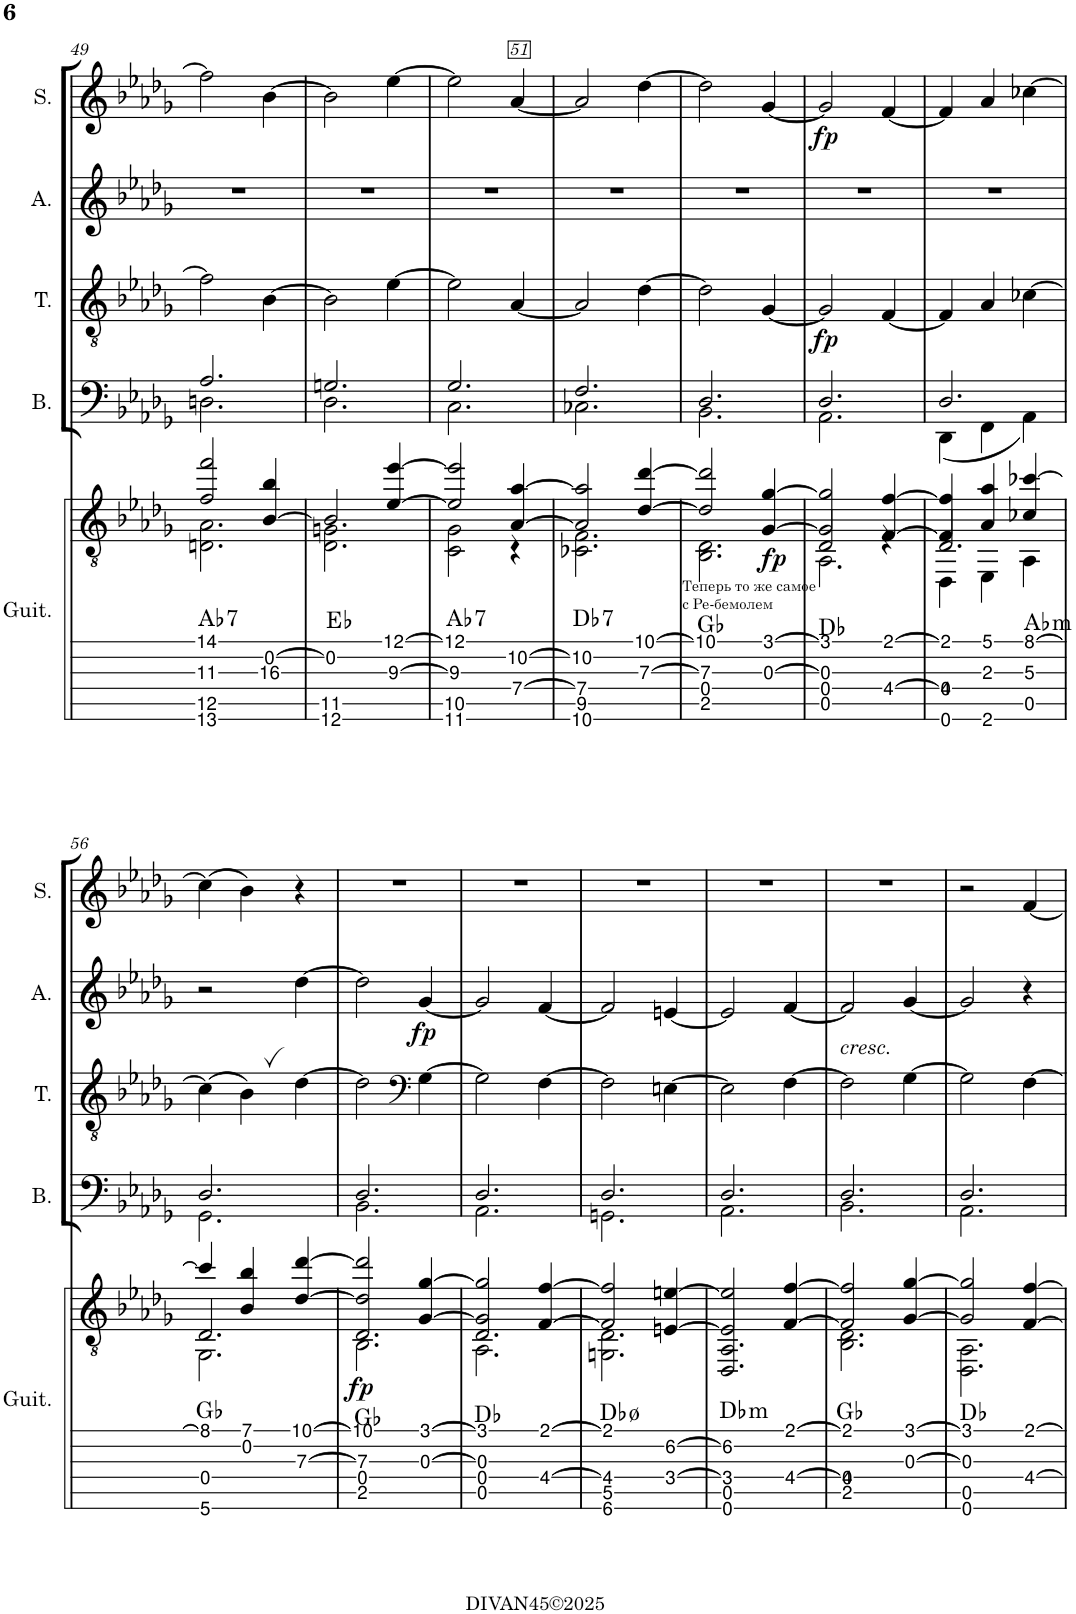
**kern	**kern	**dynam	**harte	**kern	**kern	**dynam	**kern	**dynam	**kern	**dynam
*part5	*part5	*part5	*part5	*part4	*part3	*part3	*part2	*part2	*part1	*part1
*staff6	*staff5	*staff5/6	*	*staff4	*staff3	*staff3	*staff2	*staff2	*staff1	*staff1
*I"Guitar D in Eb	*	*	*	*I"Bass	*I"Tenor	*	*I"Alto	*	*I"Soprano	*
*I'Guit.	*	*	*	*I'B.	*I'T.	*	*I'A.	*	*I'S.	*
!!LO:PB:g=z
*	*clefGv2	*	*	*clefF4	*clefGv2	*	*clefG2	*	*clefG2	*
*k[b-e-a-d-g-]	*k[b-e-a-d-g-]	*	*	*k[b-e-a-d-g-]	*k[b-e-a-d-g-]	*	*k[b-e-a-d-g-]	*	*k[b-e-a-d-g-]	*
*M3/4	*M3/4	*	*	*M3/4	*M3/4	*	*M3/4	*	*M3/4	*
=49	=49	=49	=49	=49	=49	=49	=49	=49	=49	=49
*^	*^	*	*	*^	*	*	*	*	*	*
!	!	!	!	!	!LO:H:kt=7	!	!	!	!	!	!	!	!
2f 2ff	2.Dn 2.A-	2f/ 2ff/	2.Dn\ 2.A-\	.	Ab:7	2.A-/	2.Dn\	2f\]	.	2.r	.	2ff\]	.
4b- [4B-	.	[4B-/ 4b-/	.	.	.	.	.	[4B-\	.	.	.	[4b-\	.
=50	=50	=50	=50	=50	=50	=50	=50	=50	=50	=50	=50	=50	=50
2B-]	2.D- 2.Gn	2B-/]	2.D-\ 2.Gn\	.	Eb:maj	2.Gn/	2.D-\	2B-\]	.	2.r	.	2b-\]	.
[4e- [4ee-	.	[4e-/ [4ee-/	.	.	.	.	.	[4e-\	.	.	.	[4ee-\	.
=51	=51	=51	=51	=51	=51	=51	=51	=51	=51	=51	=51	=51	=51
!	!	!	!	!	!LO:H:kt=7	!	!	!	!	!	!	!	!
2e-] 2ee-]	2C 2G-	2e-/] 2ee-/]	2C\ 2G-\	.	Ab:7	2.G-/	2.C\	2e-\]	.	2.r	.	2ee-\]	.
!	!	!	!	!	!	!	!	!	!	!	!	!LO:TX:a:i:t=51	!
[4A- [4a-	4r	[4A-/ [4a-/	4r	.	.	.	.	[4A-/	.	.	.	[4a-/	.
=52	=52	=52	=52	=52	=52	=52	=52	=52	=52	=52	=52	=52	=52
!	!	!	!	!	!LO:H:kt=7	!	!	!	!	!	!	!	!
2A-] 2a-]	2.C-X 2.F	2A-/] 2a-/]	2.C-X\ 2.F\	.	Db:7	2.F/	2.C-X\	2A-/]	.	2.r	.	2a-/]	.
[4d- [4dd-	.	[4d-/ [4dd-/	.	.	.	.	.	[4d-\	.	.	.	[4dd-\	.
=53	=53	=53	=53	=53	=53	=53	=53	=53	=53	=53	=53	=53	=53
!	!	!LO:TX:b:t=Теперь то же самое	!	!	!	!	!	!	!	!	!	!	!
!	!	!LO:TX:b:t=с Ре-бемолем	!	!	!	!	!	!	!	!	!	!	!
2d-] 2dd-]	2.BB- 2.D-	2d-/] 2dd-/]	2.BB-\ 2.D-\	.	Gb:maj	2.D-/	2.BB-\	2d-\]	.	2.r	.	2dd-\]	.
!	!	!	!	!LO:DY:b	!	!	!	!	!	!	!	!	!
[4G- [4g-	.	[4G-/ [4g-/	.	fp	.	.	.	[4G-/	.	.	.	[4g-/	.
=54	=54	=54	=54	=54	=54	=54	=54	=54	=54	=54	=54	=54	=54
*	*^	*	*^	*	*	*	*	*	*	*	*	*	*
!	!	!	!	!	!	!	!	!	!	!	!LO:DY:b	!	!	!	!LO:DY:b
2G-] 2g-]	2D-	2.AA-	2G-/] 2g-/]	2D-/	2.AA-\	.	Db:maj	2.D-/	2.AA-\	2G-/]	fp	2.r	.	2g-/]	fp
[4F [4f	4r	.	[4F/ [4f/	4r	.	.	.	.	.	[4F/	.	.	.	[4f/	.
=55	=55	=55	=55	=55	=55	=55	=55	=55	=55	=55	=55	=55	=55	=55	=55
4F] 4f]	2.D-	4DD-	4F/] 4f/]	2.D-/	4DD-\	.	.	2.D-/	(4DD-\	4F/]	.	2.r	.	4f/]	.
4A- 4a-	.	4EE-	4A-/ 4a-/	.	4EE-\	.	.	.	4FF\	4A-/	.	.	.	4a-/	.
!	!	!	!	!	!	!	!LO:H:kt=m	!	!	!	!	!	!	!	!
4c-X [4cc-X	.	4AA-	4c-X/ [4cc-X/	.	4AA-\	.	Ab:min	.	4AA-\)	[4c-X\	.	.	.	[4cc-X\	.
!!LO:LB:g=z
=56	=56	=56	=56	=56	=56	=56	=56	=56	=56	=56	=56	=56	=56	=56	=56
4cc-]	2.D-	2.GG-	4cc-/]	2.D-/	2.GG-\	.	Gb:maj	2.D-/	2.GG-\	(4c-\]	.	2r	.	(4cc-\]	.
4B- 4b-	.	.	4B-/ 4b-/	.	.	.	.	.	.	4B-,\)	.	.	.	4b-\)	.
[4d- [4dd-	.	.	[4d-/ [4dd-/	.	.	.	.	.	.	[4d-\	.	[4dd-\	.	4r	.
=57	=57	=57	=57	=57	=57	=57	=57	=57	=57	=57	=57	=57	=57	=57	=57
!	!	!	!	!	!	!LO:DY:b	!	!	!	!	!	!	!	!	!
2d-] 2dd-]	2.D-	2.BB-	2d-/] 2dd-/]	2.D-/	2.BB-\	fp	Gb:maj	2.D-/	2.BB-\	2d-\]	.	2dd-\]	.	2.r	.
*	*	*	*	*	*	*	*	*	*	*clefF4	*	*	*	*	*
!	!	!	!	!	!	!	!	!	!	!	!	!	!LO:DY:b	!	!
[4G- [4g-	.	.	[4G-/ [4g-/	.	.	.	.	.	.	[4G-\	.	[4g-/	fp	.	.
=58	=58	=58	=58	=58	=58	=58	=58	=58	=58	=58	=58	=58	=58	=58	=58
2G-] 2g-]	2.D-	2.AA-	2G-/] 2g-/]	2.D-/	2.AA-\	.	Db:maj	2.D-/	2.AA-\	2G-\]	.	2g-/]	.	2.r	.
[4F [4f	.	.	[4F/ [4f/	.	.	.	.	.	.	[4F\	.	[4f/	.	.	.
*	*v	*v	*	*	*	*	*	*	*	*	*	*	*	*	*
*	*	*	*v	*v	*	*	*	*	*	*	*	*	*	*
=59	=59	=59	=59	=59	=59	=59	=59	=59	=59	=59	=59	=59	=59
2F] 2f]	2.GGn 2.D-	2F/] 2f/]	2.GGn\ 2.D-\	.	Db:hdim7	2.D-/	2.GGn\	2F\]	.	2f/]	.	2.r	.
[4En [4en	.	[4En/ [4en/	.	.	.	.	.	[4En\	.	[4en/	.	.	.
=60	=60	=60	=60	=60	=60	=60	=60	=60	=60	=60	=60	=60	=60
!	!	!	!	!	!LO:H:kt=m	!	!	!	!	!	!	!	!
2E] 2e]	2.DD- 2.AA-	2E/] 2e/]	2.DD-/ 2.AA-/	.	Db:min	2.D-/	2.AA-\	2E\]	.	2e/]	.	2.r	.
[4F [4f	.	[4F/ [4f/	.	.	.	.	.	[4F\	.	[4f/	.	.	.
=61	=61	=61	=61	=61	=61	=61	=61	=61	=61	=61	=61	=61	=61
!	!	!	!	!	!	!	!	!	!	!LO:TX:b:i:t=cresc.	!	!	!
2F] 2f]	2.BB- 2.D-	2F/] 2f/]	2.BB-\ 2.D-\	.	Gb:maj	2.D-/	2.BB-\	2F\]	.	2f/]	.	2.r	.
[4G- [4g-	.	[4G-/ [4g-/	.	.	.	.	.	[4G-\	.	[4g-/	.	.	.
=62	=62	=62	=62	=62	=62	=62	=62	=62	=62	=62	=62	=62	=62
2G-] 2g-]	2.DD- 2.AA-	2G-/] 2g-/]	2.DD-\ 2.AA-\	.	Db:maj	2.D-/	2.AA-\	2G-\]	.	2g-/]	.	2r	.
[4F [4f	.	[4F/ [4f/	.	.	.	.	.	[4F\	.	4r	.	[4f/	.
*v	*v	*	*	*	*	*v	*v	*	*	*	*	*	*
*	*v	*v	*	*	*	*	*	*	*	*	*
=	=	=	=	=	=	=	=	=	=	=
*-	*-	*-	*-	*-	*-	*-	*-	*-	*-	*-
